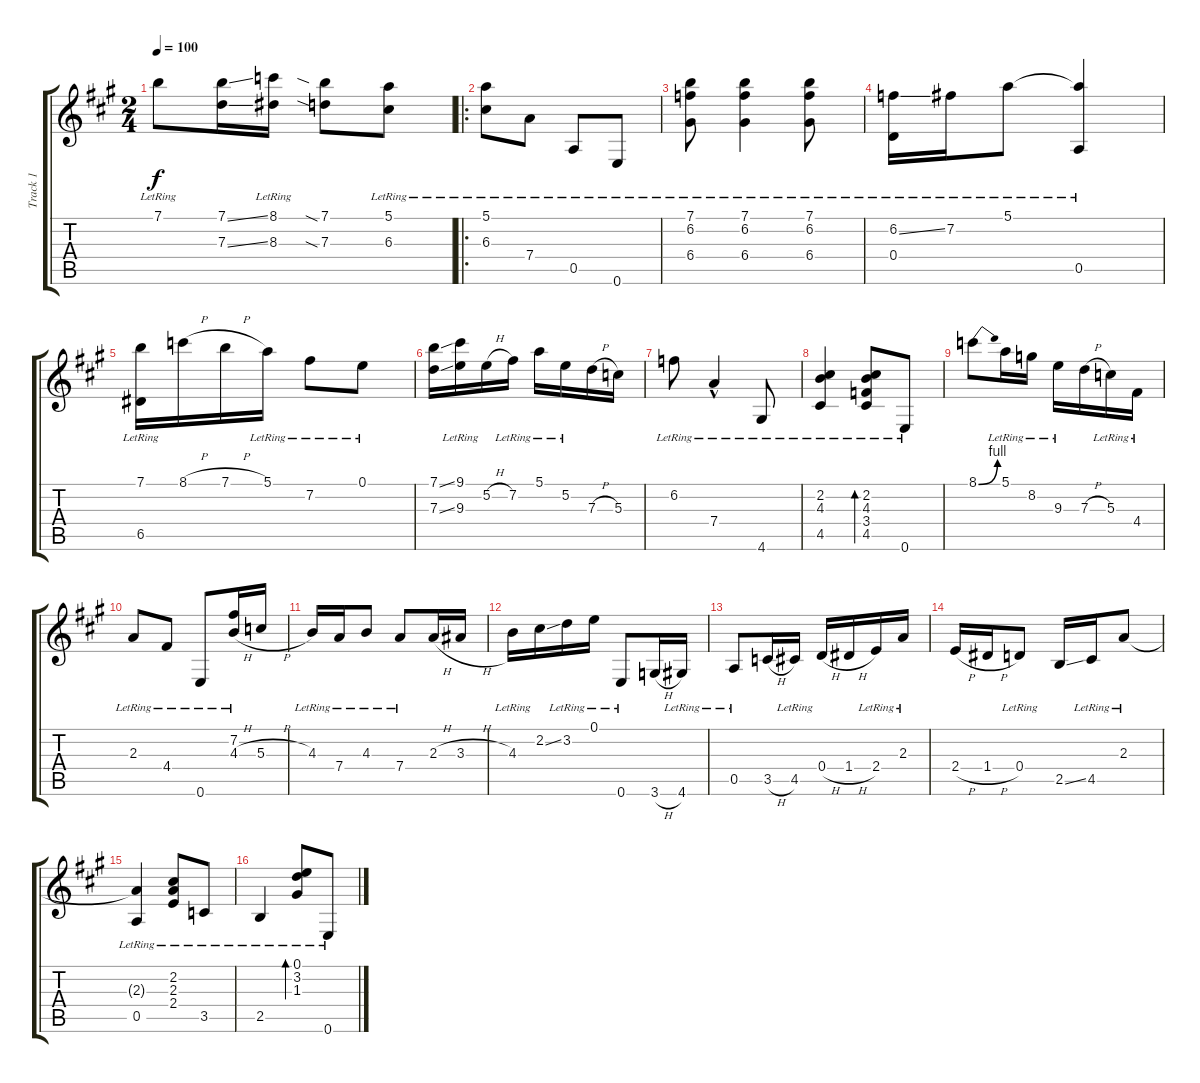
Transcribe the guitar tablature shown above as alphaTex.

\track ("Track 1" "Track 1") {instrument acousticguitarsteel}
\staff {score tabs}
\tuning (E4 B3 G3 D3 A2 E2) {hide}
\ts (2 4)
\tempo 100
\clef g2
\ks a
7.1{lr}.8{dy f instrument acousticguitarsteel} (7.1{ss} 7.3{ss}).16 (8.1{lr} 8.3{lr}).16 (7.1{sia} 7.3{sia}).8 (5.1{lr} 6.3{lr}).8 |
\ro
(5.1{lr} 6.3{lr}).8 7.4{lr}.8 0.5{lr}.8 0.6{lr}.8 |
(7.1{lr} 6.2{lr} 6.4{lr}).8 (7.1{lr} 6.2{lr} 6.4{lr}).4 (7.1{lr} 6.2{lr} 6.4{lr}).8 |
(6.2{ss} 0.4{lr}).16 7.2{lr}.16 5.1{lr}.8 (5.1{t} 0.5{lr}).4 |
(7.1{lr} 6.5{lr}).16 8.1{h}.16 7.1{h}.16 5.1{lr}.16 7.2{lr}.8 0.1{lr}.8 |
(7.1{ss} 7.3{ss}).16 (9.1{lr} 9.3{lr}).16 5.2{h}.16 7.2{lr}.16 5.1{lr}.16 5.2{lr}.16 7.3{h}.16 5.3.16 |
6.2{lr}.8 7.4{hac lr}.4 4.6{lr}.8 |
(2.2{lr} 4.3{lr} 4.5{lr}).4 (2.2{lr} 4.3{lr} 3.4{lr} 4.5{lr}).8{bd 60} 0.6{lr}.8 |
8.1{be (bend 0 0 60 4)}.8 5.1{lr}.16 8.2{lr}.16 9.3{lr}.16 7.3{h}.16 5.3{lr}.16 4.4{lr}.16 |
2.3{lr}.8 4.4{lr}.8 0.6{lr}.8 (7.2{lr} 4.3{h}).16 5.3{h}.16 |
4.3{lr}.16 7.4{lr}.16 4.3{lr}.8 7.4{lr}.8 2.3{h}.16 3.3{h}.16 |
4.3{lr}.16 2.2{ss}.16 3.2{lr}.16 0.1{lr}.16 0.6{lr}.8 3.6{h}.16 4.6{lr}.16 |
0.5{lr}.8 3.5{h}.16 4.5{lr}.16 0.4{h}.16 1.4{h}.16 2.4{lr}.16 2.3{lr}.16 |
2.4{h}.16 1.4{h}.16 0.4{lr}.8 2.5{ss}.16 4.5{lr}.16 2.3{lr}.8 |
(2.3{t} 0.5{lr}).4 (2.2{lr} 2.3{lr} 2.4{lr}).8 3.5{lr}.8 |
2.5{lr}.4 (0.1{lr} 3.2{lr} 1.3{lr}).8{bd 60} 0.6{lr}.8
